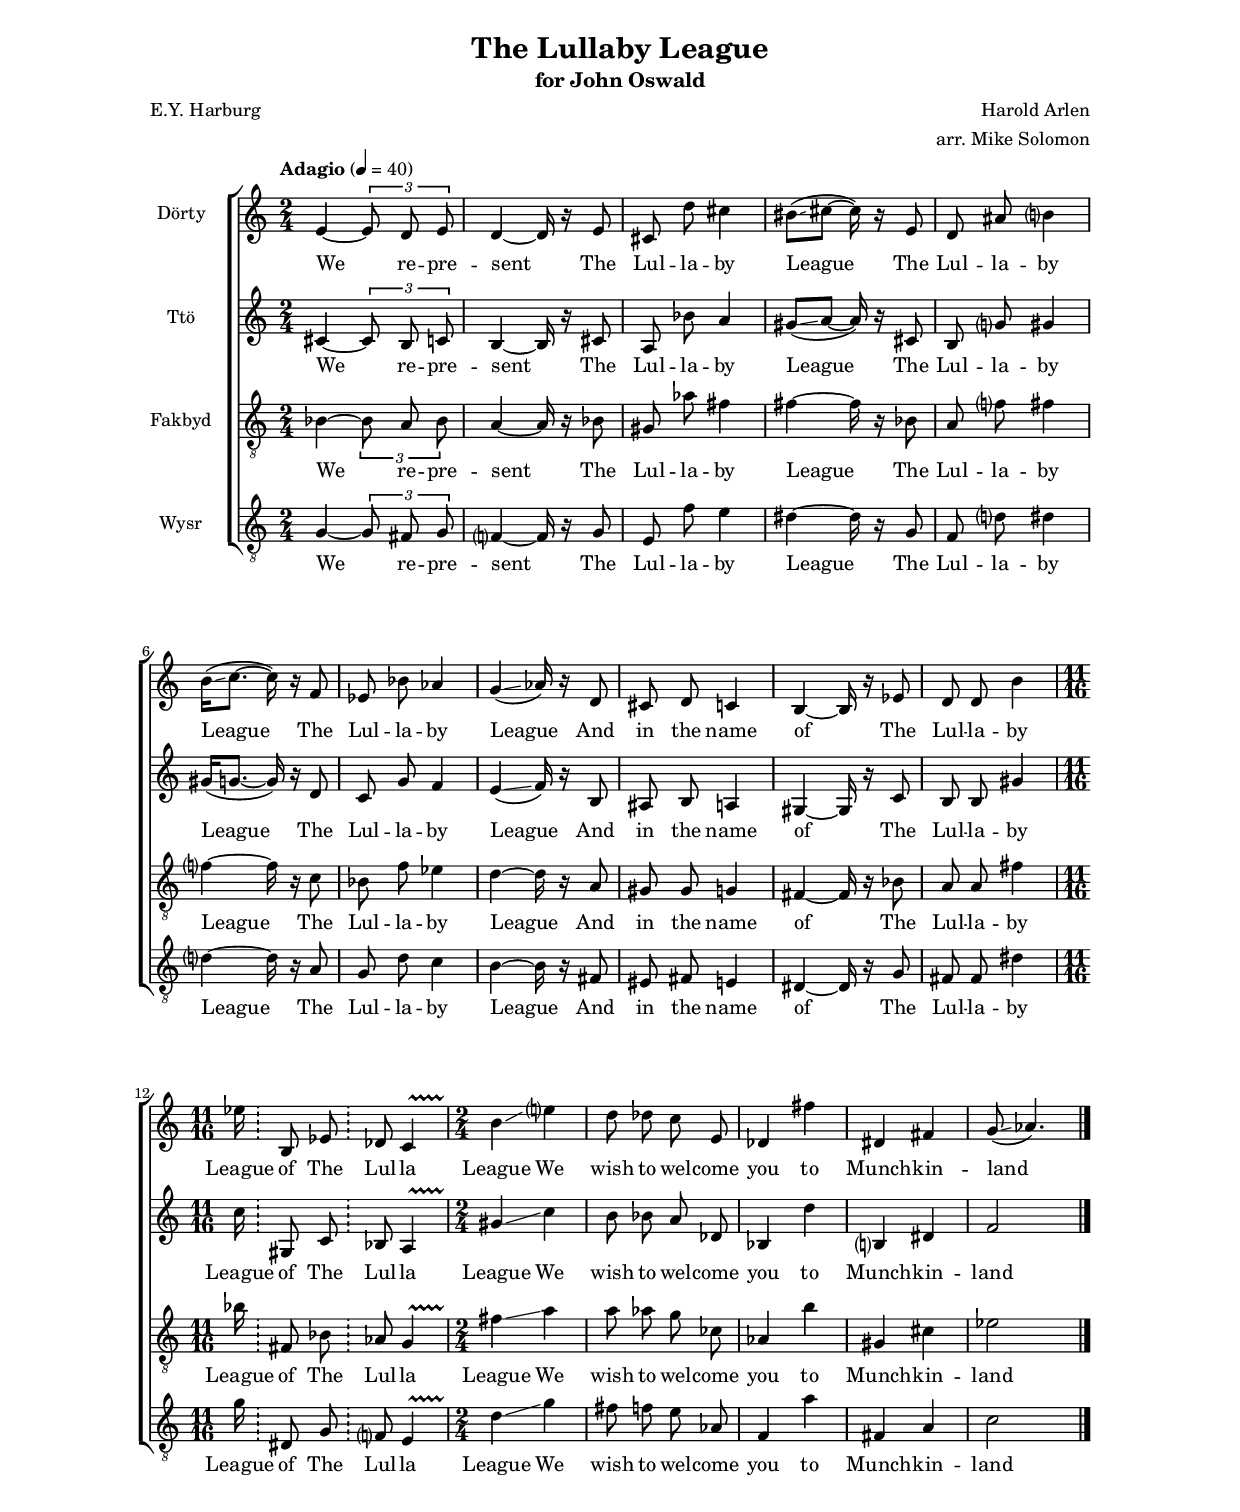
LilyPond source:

\version "2.17.0"
\include "stylesheet.ly"
\include "characterNames.ly"
ntrill = \override TrillSpanner #'bound-details #'left  #'text = #'()

legero = \markup \italic "legero"

\header {
  title = "The Lullaby League" %(1)"
  subtitle = \markup { for John Oswald }
  composer = "Harold Arlen"
  poet = "E.Y. Harburg"
  arranger = "arr. Mike Solomon"
}

nothing = {}

marksLullaby = {
  \time 2/4
  \tempo "Adagio" 4=40
  s2*11 |
  \time 11/16
  s16 \bar "!"
  s4 \bar "!"
  s4.
  \time 2/4
  s2*5 \bar "|."
}

prefatoryMatterLullaby = {
  %\key aes \major
  #(set-accidental-style 'modern-cautionary)
  
}

sopranoLullaby = \relative c' { \autoBeamOff
  \prefatoryMatterLullaby
  e4 ~ \times 2/3 { e8 d e } |
  d4 ~ d16 r e8 |
  cis8 d' cis4 |
  bis8 [ ( \glissando cis8 ] ~ cis16 ) r e,8 |
  d ais' b4 |
  b16 ( [ \glissando c8. ] ~ c16 ) r f,8 |
  ees bes' aes4 |
  g4 ( \glissando aes16 ) r d,8 |
  cis8 d c4 |
  b4 ~ b16 r ees8 |
  d d b'4 |
  %\time 9/16
  ees16 b,8 ees des \ntrill c4\startTrillSpan |
  %\time 6/16
  %\time 2/4
  b'4\stopTrillSpan \glissando e4 |
  %\time 2/4
  %d8 des c b |
  %des,4 fis' |
  d8 des c e, |
  des4 fis' |
  dis,4 fis | %%% DOM
  g8 ( \glissando aes4. ) | %%%ton in sop, ab everywhere else, slides up
}

sopranoLullabyWords = \lyricmode {
  We re -- pre -- sent
  The Lul -- la -- by League
  The Lul -- la -- by League
  The Lul -- la -- by League
  And in the name of
  The Lul -- la -- by League
  of
  The Lul -- la
  League
  We wish to wel -- come you to
  Munch -- kin -- land
}

mezzoLullaby = \relative c' { \autoBeamOff
  \prefatoryMatterLullaby
  cis4 ~ \times 2/3 { cis8 b c } |
  b4 ~ b16 r cis8 |
  a8 bes' a4 |
  gis8 [ ( \glissando a ~ ] a16 ) r cis,8 |
  b g' gis4 |
  gis16 [ ( \glissando g8. ~ ] g16 ) r d8 |
  c g' f4 |
  e4 ( \glissando f16 ) r b,8 |
  ais8 b a4 |
  gis4 ~ gis16 r c8 |
  b b gis'4 |
  c16 gis,8 c bes8 \ntrill a4\startTrillSpan |
  gis'4\stopTrillSpan \glissando c |
  %b8 bes a gis |
  %bes,4 d' |
  b8 bes a des, |
  bes4 d' |
  b, dis |
  f2 |
}

mezzoLullabyWords = \lyricmode {
  We re -- pre -- sent
  The Lul -- la -- by League
  The Lul -- la -- by League
  The Lul -- la -- by League
  And in the name of
  The Lul -- la -- by League
  of
  The Lul -- la
  League
  We wish to wel -- come you to
  Munch -- kin -- land
}

altoLullaby = \relative c' { \autoBeamOff
  \prefatoryMatterLullaby
  \clef "treble_8"
  bes4 ~ \times 2/3 { bes8 a bes } |
  a4 ~ a16 r bes8 |
  gis8 aes' fis4 |
  fis4 ~ fis16 r bes,8 |
  a f' fis4 |
  f4 ~ f16 r c8 |
  bes f' ees4 |
  d4 ~ d16 r a8 |
  gis gis g4 |
  fis4 ~ fis16 r bes8 |
  a a fis'4 |
  bes16 fis,8 bes aes \ntrill g4\startTrillSpan |
  fis'4\stopTrillSpan \glissando a |
  %a8 aes g fis |
  %aes,4 b' |
  a8 aes g ces, |
  aes4 b' |
  gis, cis |
  ees2 |
}

altoLullabyWords = \lyricmode {
  We re -- pre -- sent
  The Lul -- la -- by League
  The Lul -- la -- by League
  The Lul -- la -- by League
  And in the name of
  The Lul -- la -- by League
  of
  The Lul -- la
  League
  We wish to wel -- come you to
  Munch -- kin -- land
}

tenorLullaby = \relative c' {
  \autoBeamOff
  \clef "treble_8"
  \prefatoryMatterLullaby
  g4 ~ \times 2/3 { g8 fis g } |
  f4 ~ f16 r g8 |
  e f' e4 |
  dis4 ~ dis16 r g,8 |
  f d' dis4 |
  d4 ~ d16 r a8 |
  g d' c4 |
  b ~ b16 r fis8 |
  eis fis e4 |
  dis ~ dis16 r g8 |
  fis fis dis'4 | 
  g16 dis,8 g f \ntrill e4\startTrillSpan |
  d'4\stopTrillSpan \glissando g |
  %fis8 f e dis |
  %f,4 a' |
  fis8 f e aes, |
  f4 a' |
  fis, a | 
  c2 |
}

tenorLullabyWords = \lyricmode {
  We re -- pre -- sent
  The Lul -- la -- by League
  The Lul -- la -- by League
  The Lul -- la -- by League
  And in the name of
  The Lul -- la -- by League
  of
  The Lul -- la
  League
  We wish to wel -- come you to
  Munch -- kin -- land
}

bassLullaby = \relative c { \autoBeamOff
  \prefatoryMatterLullaby
  \clef bass
  R2*8 |
}

bassLullabyWords = \lyricmode {
}

%%% SCORE

\score {
  \new ChoirStaff <<
    \new Staff \with { instrumentName = \dortyName %shortInstrumentName = #"M."
} <<
      \new Voice = "sopranoLullaby" { << { \numericTimeSignature
        \sopranoLullaby
      } {
        \marksLullaby
      } {
        \nothing
      }>> }
      \new Lyrics \lyricsto "sopranoLullaby" {
        \sopranoLullabyWords
      }
    >>
    \new Staff \with { instrumentName = \ttoName %shortInstrumentName = #"E."
} <<
      \new Voice = "mezzoLullaby" { << { \numericTimeSignature
        \mezzoLullaby
      } {
        \nothing
      } >> }
      \new Lyrics \lyricsto "mezzoLullaby" {
        \mezzoLullabyWords
      }
    >>
    \new Staff \with { instrumentName = \fakbydName %shortInstrumentName = #"Mk."
} <<
      \new Voice = "altoLullaby" { << { \numericTimeSignature
        \altoLullaby
      } {
        \nothing
      } >> }
      \new Lyrics \lyricsto "altoLullaby" {
        \altoLullabyWords
      }
    >>
    \new Staff \with { instrumentName = \wysrName %shortInstrumentName = #"R."
} <<
      \new Voice = "tenorLullaby" { << { \numericTimeSignature
        \tenorLullaby
      } {
        \nothing
      } >> }
      \new Lyrics \lyricsto "tenorLullaby" {
        \tenorLullabyWords
      }
    >>
%    \new Staff \with { instrumentName = \wysrName %shortInstrumentName = #"P." %\markup { \concat { E \super u . } }
%} <<
%      \new Voice = "bassLullaby" { << { \numericTimeSignature
%        \bassLullaby
%      } {
%        \nothing
%      } >> }
%      \new Lyrics \lyricsto "bassLullaby" {
%        \bassLullabyWords
%      }
%    >>
  >>
  \layout {
    \context {
      \Voice
      \override TextScript #'layer = #6
      \override NoteHead #'layer = #7
      \override Glissando #'breakable = ##t
      \override TupletNumber #'breakable = ##t
      \override TupletBracket #'breakable = ##t
      \override DynamicLineSpanner.direction = #UP
      \remove "Forbid_line_break_engraver"
    }
    \context {
      \Staff
      \consists "Metronome_mark_engraver"
      \override TimeSignature #'style = #'numbered
      \override StaffSymbol #'layer = #4
      \override TimeSignature #'layer = #3
      \override TimeSignature #'whiteout = ##t
    }
    \context {
      \Lyrics
      %\override LyricText #'whiteout = ##t
      \override LyricText #'layer = #6
    }
    \context {
      \Score
      \remove "Metronome_mark_engraver"
      \override NonMusicalPaperColumn #'allow-loose-spacing = ##f
    }
  }
}

%{
%%% piano redux

\score {
  \new PianoStaff <<
    \new Staff <<
      \new Voice = "1" { \voiceOne << \sopranoLullaby \marksLullaby >> }
      \new Voice = "2" { \voiceTwo \mezzoLullaby }
      \new Voice = "3" { \voiceThree \altoLullaby }
    >>
    \new Staff <<
      \new Voice = "4" { \voiceOne \tenorLullaby }
      \new Voice = "5" { \voiceTwo \bassLullaby }
    >>
  >>
  \layout {
    \context {
      \Voice
      \override TextScript #'layer = #6
      \override NoteHead #'layer = #7
      \override Glissando #'breakable = ##t
      \override TupletNumber #'breakable = ##t
      \override TupletBracket #'breakable = ##t
      \override Hairpin.direction = #UP
      \override DynamicText.direction = #UP
      \remove "Forbid_line_break_engraver"
    }
    \context {
      \Staff
      \consists "Metronome_mark_engraver"
      \override TimeSignature #'style = #'numbered
      \override StaffSymbol #'layer = #4
      \override TimeSignature #'layer = #3
      \override DynamicLineSpanner.direction = #UP
      \override TimeSignature #'whiteout = ##t
    }
    \context {
      \Lyrics
      %\override LyricText #'whiteout = ##t
      \override LyricText #'layer = #6
    }
    \context {
      \Score
      \remove "Metronome_mark_engraver"
      \override NonMusicalPaperColumn #'allow-loose-spacing = ##f
    }
  }
}
%}
%%% MIDI

\score {
  \new ChoirStaff <<
    \new Staff \with { instrumentName = \bitchName %shortInstrumentName = #"M."
} <<
      \new Voice = "sopranoLullaby" { << { \numericTimeSignature
        \sopranoLullaby
      } {
        \marksLullaby
      } >> }
      \new Lyrics \lyricsto "sopranoLullaby" {
        \sopranoLullabyWords
      }
    >>
    \new Staff \with { instrumentName = \dortyName %shortInstrumentName = #"E."
} <<
      \new Voice = "mezzoLullaby" { \numericTimeSignature
        \mezzoLullaby
      }
      \new Lyrics \lyricsto "mezzoLullaby" {
        \mezzoLullabyWords
      }
    >>
    \new Staff \with { instrumentName = \ttoName %shortInstrumentName = #"Mk."
} <<
      \new Voice = "altoLullaby" { \numericTimeSignature
        \altoLullaby
      }
      \new Lyrics \lyricsto "altoLullaby" {
        \altoLullabyWords
      }
    >>
    \new Staff \with { instrumentName = \fakbydName %shortInstrumentName = #"R."
} <<
      \new Voice = "tenorLullaby" { \numericTimeSignature
        \tenorLullaby
      }
      \new Lyrics \lyricsto "tenorLullaby" {
        \tenorLullabyWords
      }
    >>
%    \new Staff \with { instrumentName = \wysrName %shortInstrumentName = #"P." %\markup { \concat { E \super u . } }
%} <<
%      \new Voice = "bassLullaby" { \numericTimeSignature
%        \bassLullaby
%      }
%      \new Lyrics \lyricsto "bassLullaby" {
%        \bassLullabyWords
%      }
%    >>
  >>
  \midi {}
}
